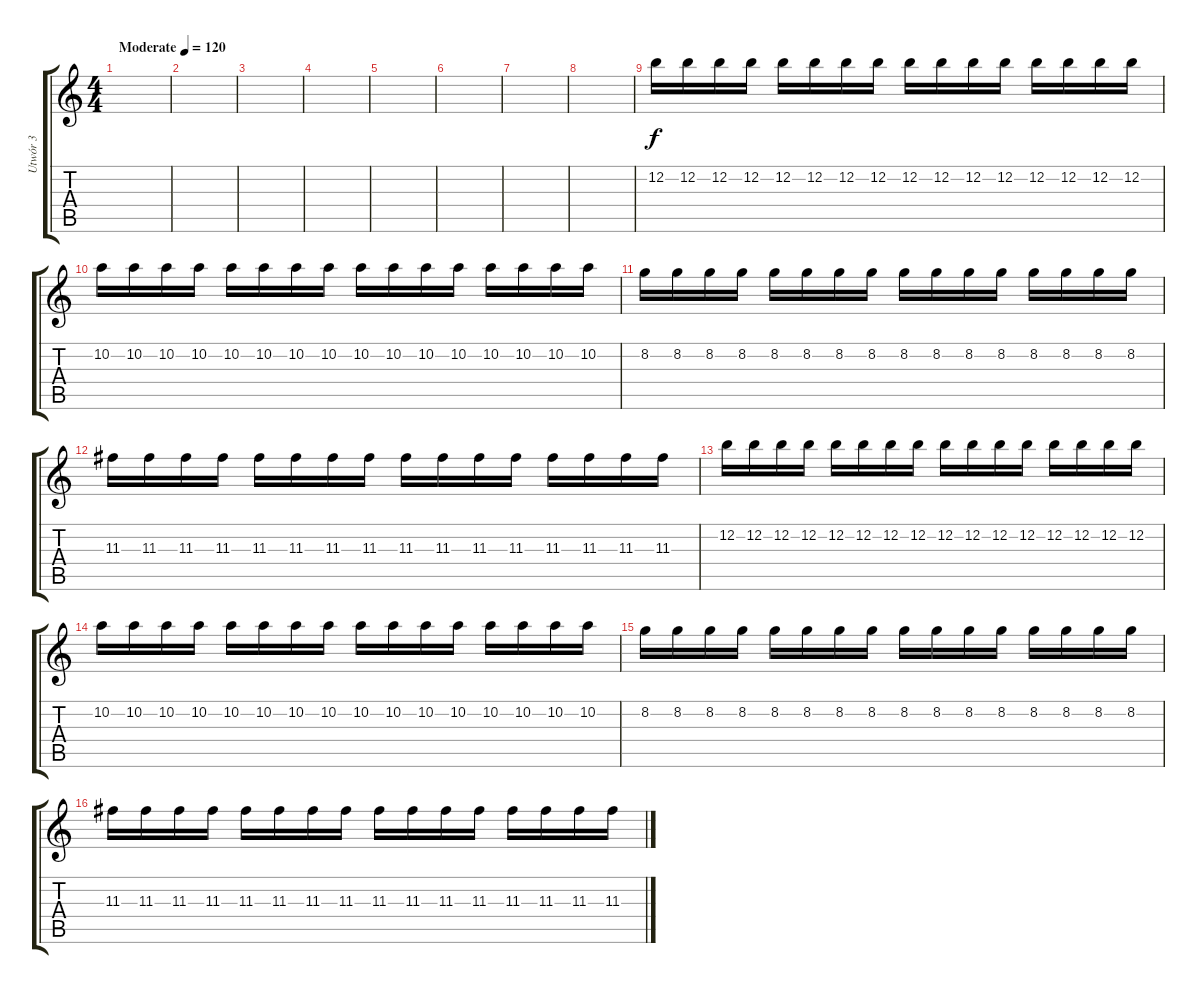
\track ("Utwór 3" "Utwór 3") {instrument acousticguitarsteel}
\staff {score tabs}
\tuning (E4 B3 G3 D3 A2 E2) {hide}
\ts (4 4)
\tempo (120 "Moderate")
\clef g2
\ks c
|
|
|
|
|
|
|
|
12.2.16 12.2.16 12.2.16 12.2.16 12.2.16 12.2.16 12.2.16 12.2.16 12.2.16 12.2.16 12.2.16 12.2.16 12.2.16 12.2.16 12.2.16 12.2.16 |
10.2.16 10.2.16 10.2.16 10.2.16 10.2.16 10.2.16 10.2.16 10.2.16 10.2.16 10.2.16 10.2.16 10.2.16 10.2.16 10.2.16 10.2.16 10.2.16 |
8.2.16 8.2.16 8.2.16 8.2.16 8.2.16 8.2.16 8.2.16 8.2.16 8.2.16 8.2.16 8.2.16 8.2.16 8.2.16 8.2.16 8.2.16 8.2.16 |
11.3.16 11.3.16 11.3.16 11.3.16 11.3.16 11.3.16 11.3.16 11.3.16 11.3.16 11.3.16 11.3.16 11.3.16 11.3.16 11.3.16 11.3.16 11.3.16 |
12.2.16 12.2.16 12.2.16 12.2.16 12.2.16 12.2.16 12.2.16 12.2.16 12.2.16 12.2.16 12.2.16 12.2.16 12.2.16 12.2.16 12.2.16 12.2.16 |
10.2.16 10.2.16 10.2.16 10.2.16 10.2.16 10.2.16 10.2.16 10.2.16 10.2.16 10.2.16 10.2.16 10.2.16 10.2.16 10.2.16 10.2.16 10.2.16 |
8.2.16 8.2.16 8.2.16 8.2.16 8.2.16 8.2.16 8.2.16 8.2.16 8.2.16 8.2.16 8.2.16 8.2.16 8.2.16 8.2.16 8.2.16 8.2.16 |
11.3.16 11.3.16 11.3.16 11.3.16 11.3.16 11.3.16 11.3.16 11.3.16 11.3.16 11.3.16 11.3.16 11.3.16 11.3.16 11.3.16 11.3.16 11.3.16
